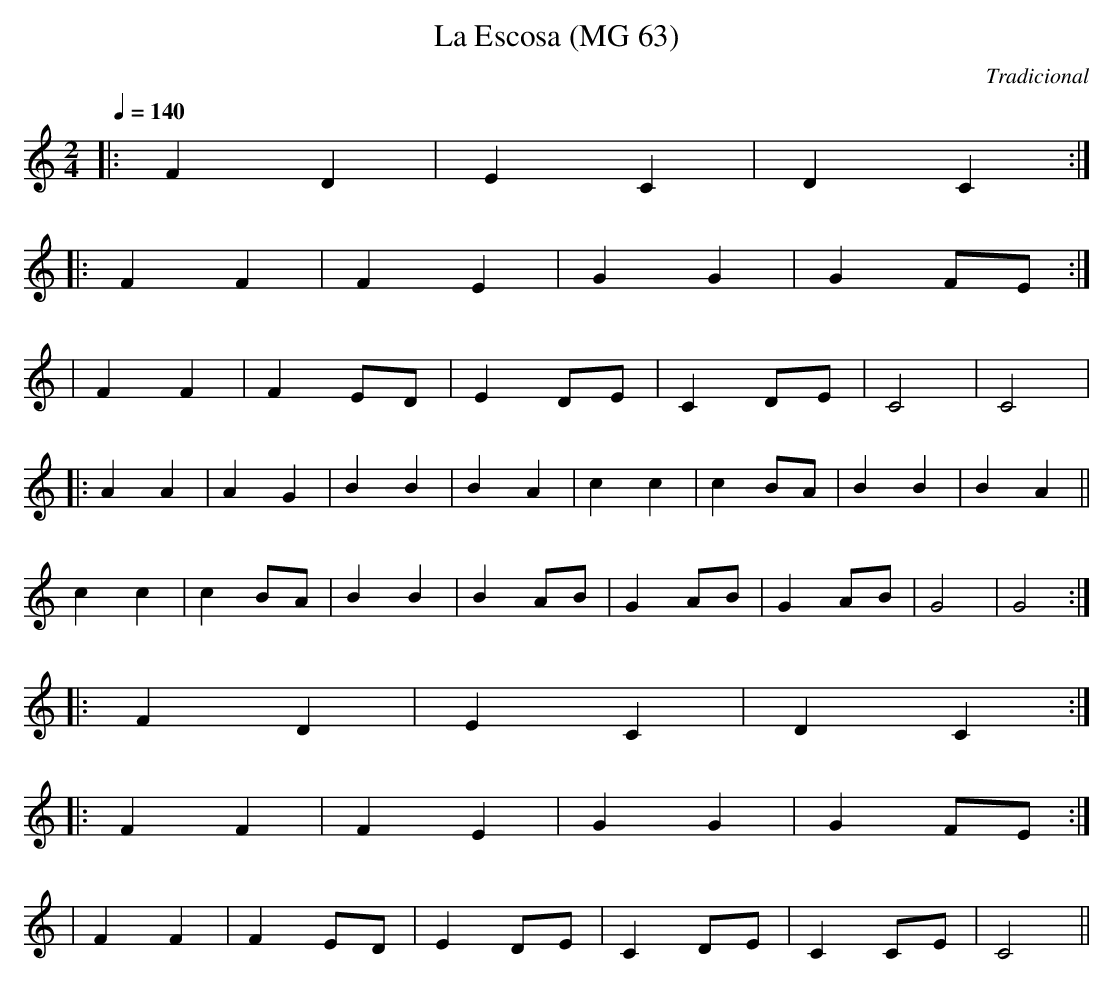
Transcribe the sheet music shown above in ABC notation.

X:1
T:La Escosa (MG 63)
C:Tradicional
E:Comp.
M:2/4
L:1/4
Q:1/4=140
K:C
|:F D|E C|D C:|
|:F F|F E|G G|G F/E/:|
|F F|F E/D/|E D/E/|C D/E/|C2|C2|
|:A A|A G|B B|B A|c c|c B/A/|B B|B A||
c c|c B/A/|B B|B A/B/|G A/B/|G A/B/|G2|G2:|
|:F D|E C|D C:|
|:F F|F E|G G|G F/E/:|
|F F|F E/D/|E D/E/|C D/E/|C C/E/|C2||
